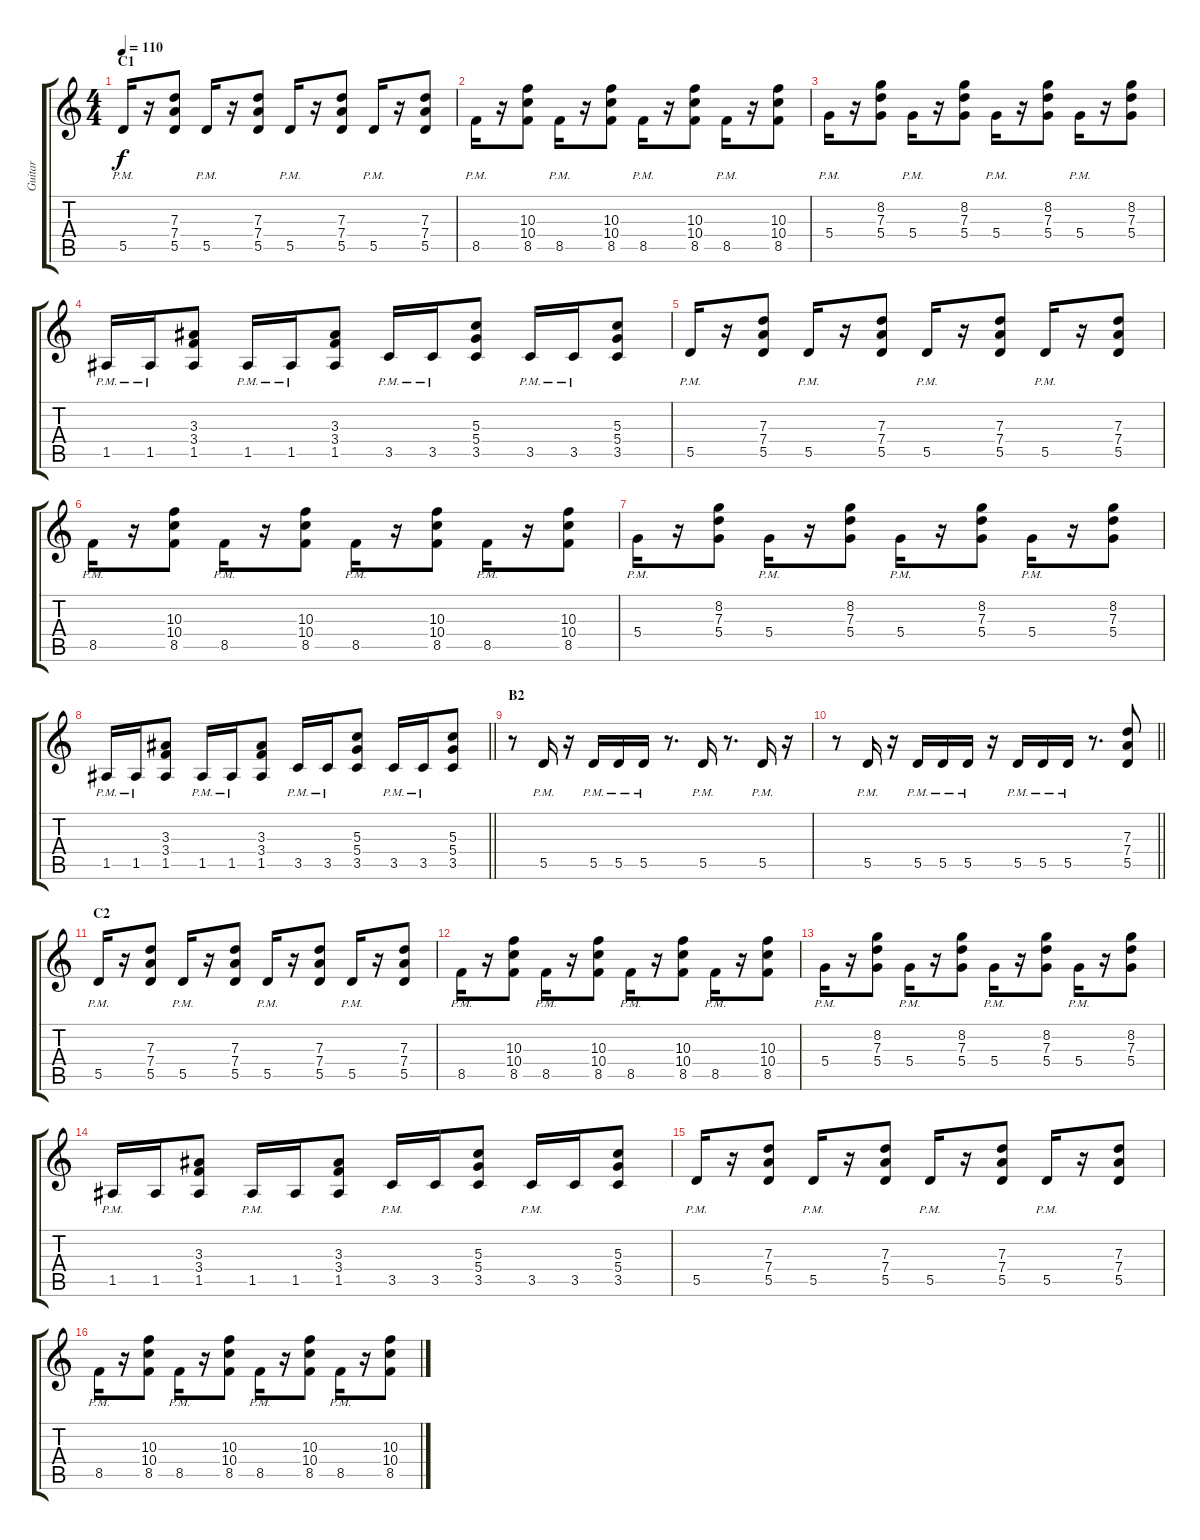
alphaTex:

\track ("Guitar" "Guitar") {instrument distortionguitar}
\staff {score tabs}
\tuning (E4 B3 G3 D3 A2 E2) {hide}
\ts (4 4)
\section ("" "C1")
\tempo 110
\clef g2
\ks c
5.5{pm}.16{dy f} r.16 (7.3 7.4 5.5).8 5.5{pm}.16 r.16 (7.3 7.4 5.5).8 5.5{pm}.16 r.16 (7.3 7.4 5.5).8 5.5{pm}.16 r.16 (7.3 7.4 5.5).8 |
8.5{pm}.16 r.16 (10.3 10.4 8.5).8 8.5{pm}.16 r.16 (10.3 10.4 8.5).8 8.5{pm}.16 r.16 (10.3 10.4 8.5).8 8.5{pm}.16 r.16 (10.3 10.4 8.5).8 |
5.4{pm}.16 r.16 (8.2 7.3 5.4).8 5.4{pm}.16 r.16 (8.2 7.3 5.4).8 5.4{pm}.16 r.16 (8.2 7.3 5.4).8 5.4{pm}.16 r.16 (8.2 7.3 5.4).8 |
1.5{pm}.16 1.5{pm}.16 (3.3 3.4 1.5).8 1.5{pm}.16 1.5{pm}.16 (3.3 3.4 1.5).8 3.5{pm}.16 3.5{pm}.16 (5.3 5.4 3.5).8 3.5{pm}.16 3.5{pm}.16 (5.3 5.4 3.5).8 |
5.5{pm}.16 r.16 (7.3 7.4 5.5).8 5.5{pm}.16 r.16 (7.3 7.4 5.5).8 5.5{pm}.16 r.16 (7.3 7.4 5.5).8 5.5{pm}.16 r.16 (7.3 7.4 5.5).8 |
8.5{pm}.16 r.16 (10.3 10.4 8.5).8 8.5{pm}.16 r.16 (10.3 10.4 8.5).8 8.5{pm}.16 r.16 (10.3 10.4 8.5).8 8.5{pm}.16 r.16 (10.3 10.4 8.5).8 |
5.4{pm}.16 r.16 (8.2 7.3 5.4).8 5.4{pm}.16 r.16 (8.2 7.3 5.4).8 5.4{pm}.16 r.16 (8.2 7.3 5.4).8 5.4{pm}.16 r.16 (8.2 7.3 5.4).8 |
\barLineRight lightlight
1.5{pm}.16 1.5{pm}.16 (3.3 3.4 1.5).8 1.5{pm}.16 1.5{pm}.16 (3.3 3.4 1.5).8 3.5{pm}.16 3.5{pm}.16 (5.3 5.4 3.5).8 3.5{pm}.16 3.5{pm}.16 (5.3 5.4 3.5).8 |
\section ("" "B2")
r.8 5.5{pm}.16 r.16 5.5{pm}.16 5.5{pm}.16 5.5{pm}.16 r.8{d} 5.5{pm}.16 r.8{d} 5.5{pm}.16 r.16 |
\barLineRight lightlight
r.8 5.5{pm}.16 r.16 5.5{pm}.16 5.5{pm}.16 5.5{pm}.16 r.16 5.5{pm}.16 5.5{pm}.16 5.5{pm}.16 r.8{d} (7.3 7.4 5.5).8 |
\section ("" "C2")
5.5{pm}.16 r.16 (7.3 7.4 5.5).8 5.5{pm}.16 r.16 (7.3 7.4 5.5).8 5.5{pm}.16 r.16 (7.3 7.4 5.5).8 5.5{pm}.16 r.16 (7.3 7.4 5.5).8 |
8.5{pm}.16 r.16 (10.3 10.4 8.5).8 8.5{pm}.16 r.16 (10.3 10.4 8.5).8 8.5{pm}.16 r.16 (10.3 10.4 8.5).8 8.5{pm}.16 r.16 (10.3 10.4 8.5).8 |
5.4{pm}.16 r.16 (8.2 7.3 5.4).8 5.4{pm}.16 r.16 (8.2 7.3 5.4).8 5.4{pm}.16 r.16 (8.2 7.3 5.4).8 5.4{pm}.16 r.16 (8.2 7.3 5.4).8 |
1.5{pm}.16 1.5.16 (3.3 3.4 1.5).8 1.5{pm}.16 1.5.16 (3.3 3.4 1.5).8 3.5{pm}.16 3.5.16 (5.3 5.4 3.5).8 3.5{pm}.16 3.5.16 (5.3 5.4 3.5).8 |
5.5{pm}.16 r.16 (7.3 7.4 5.5).8 5.5{pm}.16 r.16 (7.3 7.4 5.5).8 5.5{pm}.16 r.16 (7.3 7.4 5.5).8 5.5{pm}.16 r.16 (7.3 7.4 5.5).8 |
8.5{pm}.16 r.16 (10.3 10.4 8.5).8 8.5{pm}.16 r.16 (10.3 10.4 8.5).8 8.5{pm}.16 r.16 (10.3 10.4 8.5).8 8.5{pm}.16 r.16 (10.3 10.4 8.5).8
